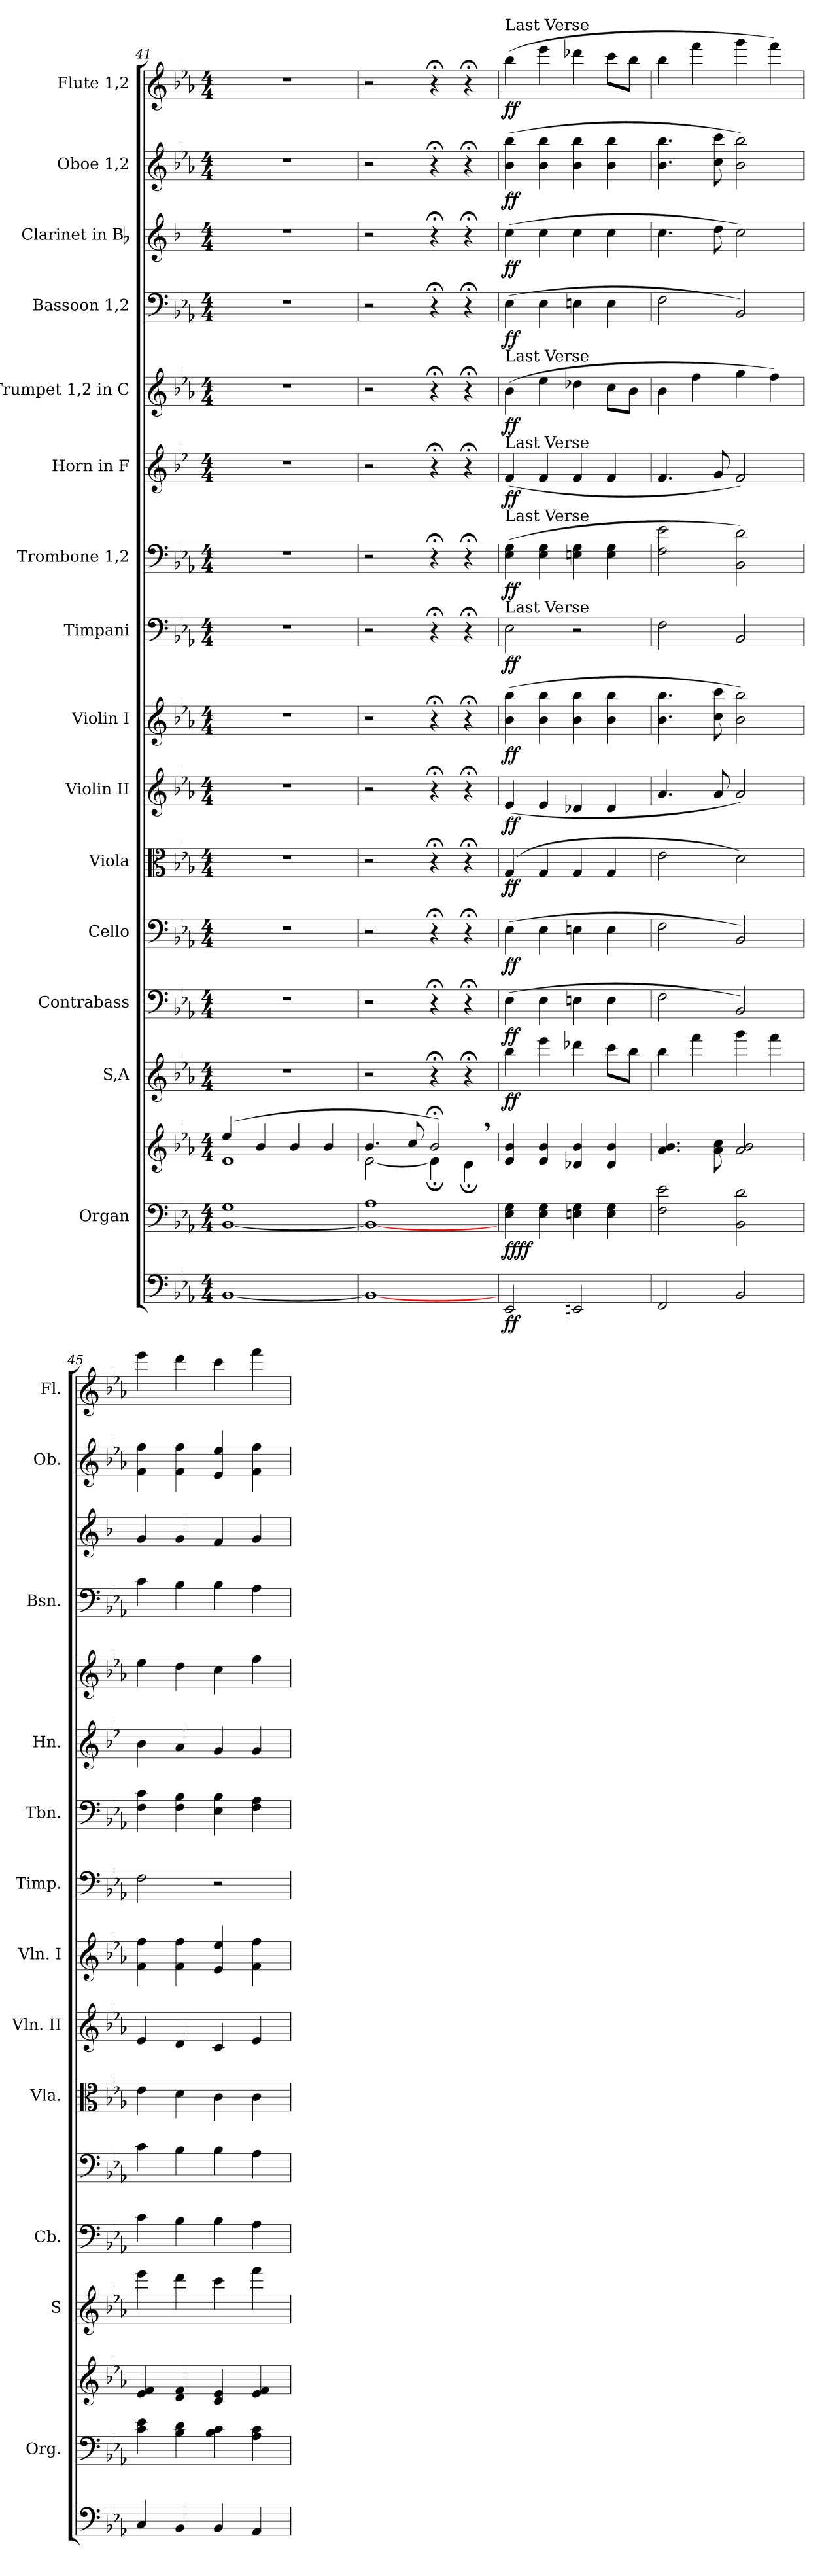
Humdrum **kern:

**kern	**dynam	**kern	**kern	**dynam	**kern	**dynam	**kern	**dynam	**kern	**dynam	**kern	**dynam	**kern	**dynam	**kern	**dynam	**kern	**dynam	**kern	**dynam	**kern	**dynam	**kern	**dynam	**kern	**dynam	**kern	**dynam	**kern	**dynam	**kern	**dynam
*part16	*part16	*part15	*part15	*part15	*part14	*part14	*part13	*part13	*part12	*part12	*part11	*part11	*part10	*part10	*part9	*part9	*part8	*part8	*part7	*part7	*part6	*part6	*part5	*part5	*part4	*part4	*part3	*part3	*part2	*part2	*part1	*part1
*staff17	*staff17	*staff16	*staff15	*staff15/16	*staff14	*staff14	*staff13	*staff13	*staff12	*staff12	*staff11	*staff11	*staff10	*staff10	*staff9	*staff9	*staff8	*staff8	*staff7	*staff7	*staff6	*staff6	*staff5	*staff5	*staff4	*staff4	*staff3	*staff3	*staff2	*staff2	*staff1	*staff1
*	*	*I"Organ	*	*	*I"S,A	*	*I"Contrabass	*	*I"Cello	*	*I"Viola	*	*I"Violin II	*	*I"Violin I	*	*I"Timpani	*	*I"Trombone 1,2	*	*I"Horn in F	*	*I"Trumpet 1,2 in C	*	*I"Bassoon 1,2	*	*I"Clarinet in Bb	*	*I"Oboe 1,2	*	*I"Flute 1,2	*
*	*	*I'Org.	*	*	*I'S	*	*I'Cb.	*	*	*	*I'Vla.	*	*I'Vln. II	*	*I'Vln. I	*	*I'Timp.	*	*I'Tbn.	*	*I'Hn.	*	*	*	*I'Bsn.	*	*	*	*I'Ob.	*	*I'Fl.	*
*clefF4	*	*clefF4	*clefG2	*	*clefG2	*	*clefF4	*	*clefF4	*	*clefC3	*	*clefG2	*	*clefG2	*	*clefF4	*	*clefF4	*	*clefG2	*	*clefG2	*	*clefF4	*	*clefG2	*	*clefG2	*	*clefG2	*
*	*	*	*	*	*ITrd7c12	*	*ITrd7c12	*	*	*	*	*	*	*	*	*	*	*	*	*	*ITrd4c7	*	*	*	*	*	*ITrd1c2	*	*	*	*	*
*k[b-e-a-]	*	*k[b-e-a-]	*k[b-e-a-]	*	*k[b-e-a-]	*	*k[b-e-a-]	*	*k[b-e-a-]	*	*k[b-e-a-]	*	*k[b-e-a-]	*	*k[b-e-a-]	*	*k[b-e-a-]	*	*k[b-e-a-]	*	*k[b-e-a-]	*	*k[b-e-a-]	*	*k[b-e-a-]	*	*k[b-e-a-]	*	*k[b-e-a-]	*	*k[b-e-a-]	*
*E-:	*	*E-:	*E-:	*	*E-:	*	*E-:	*	*E-:	*	*E-:	*	*E-:	*	*E-:	*	*E-:	*	*E-:	*	*E-:	*	*E-:	*	*E-:	*	*E-:	*	*E-:	*	*E-:	*
*M4/4	*	*M4/4	*M4/4	*	*M4/4	*	*M4/4	*	*M4/4	*	*M4/4	*	*M4/4	*	*M4/4	*	*M4/4	*	*M4/4	*	*M4/4	*	*M4/4	*	*M4/4	*	*M4/4	*	*M4/4	*	*M4/4	*
=41	=41	=41	=41	=41	=41	=41	=41	=41	=41	=41	=41	=41	=41	=41	=41	=41	=41	=41	=41	=41	=41	=41	=41	=41	=41	=41	=41	=41	=41	=41	=41	=41
*	*	*^	*^	*	*	*	*	*	*	*	*	*	*	*	*	*	*	*	*	*	*	*	*	*	*	*	*	*	*	*	*	*
[1BB-	.	1G	[<1BB-	(4ee-/	1e-	.	1r	.	1r	.	1r	.	1r	.	1r	.	1r	.	1r	.	1r	.	1r	.	1r	.	1r	.	1r	.	1r	.	1r	.
.	.	.	.	4b-/	.	.	.	.	.	.	.	.	.	.	.	.	.	.	.	.	.	.	.	.	.	.	.	.	.	.	.	.	.	.
.	.	.	.	4b-/	.	.	.	.	.	.	.	.	.	.	.	.	.	.	.	.	.	.	.	.	.	.	.	.	.	.	.	.	.	.
.	.	.	.	4b-/	.	.	.	.	.	.	.	.	.	.	.	.	.	.	.	.	.	.	.	.	.	.	.	.	.	.	.	.	.	.
=42	=42	=42	=42	=42	=42	=42	=42	=42	=42	=42	=42	=42	=42	=42	=42	=42	=42	=42	=42	=42	=42	=42	=42	=42	=42	=42	=42	=42	=42	=42	=42	=42	=42	=42
1BB-_	.	1A-i	1BB-_	4.b-/	[<2e-\	.	2r	.	2r	.	2r	.	2r	.	2r	.	2r	.	2r	.	2r	.	2r	.	2r	.	2r	.	2r	.	2r	.	2r	.
.	.	.	.	8cc/	.	.	.	.	.	.	.	.	.	.	.	.	.	.	.	.	.	.	.	.	.	.	.	.	.	.	.	.	.	.
.	.	.	.	2b-;<,>/)	4e-;\]	.	4r;<	.	4r;<	.	4r;<	.	4r;<	.	4r;<	.	4r;<	.	4r;<	.	4r;<	.	4r;<	.	4r;<	.	4r;<	.	4r;<	.	4r;<	.	4r;<	.
.	.	.	.	.	4d;\	.	4r;<	.	4r;<	.	4r;<	.	4r;<	.	4r;<	.	4r;<	.	4r;<	.	4r;<	.	4r;<	.	4r;<	.	4r;<	.	4r;<	.	4r;<	.	4r;<	.
*	*	*v	*v	*	*	*	*	*	*	*	*	*	*	*	*	*	*	*	*	*	*	*	*	*	*	*	*	*	*	*	*	*	*	*
=43	=43	=43	=43	=43	=43	=43	=43	=43	=43	=43	=43	=43	=43	=43	=43	=43	=43	=43	=43	=43	=43	=43	=43	=43	=43	=43	=43	=43	=43	=43	=43	=43	=43
!	!	!	!	!	!	!	!	!	!	!	!	!	!	!	!	!	!	!	!	!	!	!	!	!	!	!	!	!	!	!	!	!LO:TX:a:t=Last Verse	!
!	!	!	!	!	!	!	!	!	!	!	!	!	!	!	!	!	!	!	!	!	!	!	!	!LO:TX:a:t=Last Verse	!	!	!	!	!	!	!	!	!
!	!	!	!	!	!	!	!	!	!	!	!	!	!	!	!	!	!	!	!	!	!	!LO:TX:a:t=Last Verse	!	!	!	!	!	!	!	!	!	!	!
!	!	!	!	!	!	!	!	!	!	!	!	!	!	!	!	!	!	!	!	!LO:TX:a:t=Last Verse	!	!	!	!	!	!	!	!	!	!	!	!	!
!	!	!	!	!	!	!	!	!	!	!	!	!	!	!	!	!	!	!LO:TX:a:t=Last Verse	!	!	!	!	!	!	!	!	!	!	!	!	!	!	!
!	!LO:DY:b	!	!	!	!LO:DY:b=2	!	!	!	!	!	!	!	!	!	!	!	!	!	!	!	!	!	!	!	!	!	!	!	!	!	!	!	!
!	!	!	!	!	!LO:DY:n=1:b	!	!LO:DY:b	!	!LO:DY:b	!	!LO:DY:b	!	!LO:DY:b	!	!LO:DY:b	!	!LO:DY:b	!	!LO:DY:b	!	!LO:DY:b	!	!LO:DY:b	!	!LO:DY:b	!	!LO:DY:b	!	!LO:DY:b	!	!LO:DY:b	!	!LO:DY:b
*	*	*	*v	*v	*	*	*	*	*	*	*	*	*	*	*	*	*	*	*	*	*	*	*	*	*	*	*	*	*	*	*	*	*
2EE-/	ff	4E-\ 4G\	4e-/ 4b-/	ff ff	4b-\	ff	(>4EE-\	ff	(>4E-\	ff	(4G/	ff	(<4e-/	ff	(>4b-\ 4bb-\	ff	2E-\	ff	(4E-\ 4G\	ff	(<4B-/	ff	(<4b-\	ff	(>4E-\	ff	(>4b-\	ff	(>4b-\ 4bb-\	ff	(>4bb-\	ff
.	.	4E-\ 4G\	4e-/ 4b-/	.	4ee-\	.	4EE-\	.	4E-\	.	4G/	.	4e-/	.	4b-\ 4bb-\	.	.	.	4E-\ 4G\	.	4B-/	.	4ee-\	.	4E-\	.	4b-\	.	4b-\ 4bb-\	.	4eee-\	.
2EEn/	.	4En\ 4G\	4d-X/ 4b-/	.	4dd-X\	.	4EEn\	.	4En\	.	4G/	.	4d-X/	.	4b-\ 4bb-\	.	2r	.	4En\ 4G\	.	4B-/	.	4dd-X\	.	4En\	.	4b-\	.	4b-\ 4bb-\	.	4ddd-X\	.
.	.	4E\ 4G\	4d-/ 4b-/	.	8cc\L	.	4EE\	.	4E\	.	4G/	.	4d-/	.	4b-\ 4bb-\	.	.	.	4E\ 4G\	.	4B-/	.	8cc\L	.	4E\	.	4b-\	.	4b-\ 4bb-\	.	8ccc\L	.
.	.	.	.	.	8b-\J	.	.	.	.	.	.	.	.	.	.	.	.	.	.	.	.	.	8b-\J	.	.	.	.	.	.	.	8bb-\J	.
=44	=44	=44	=44	=44	=44	=44	=44	=44	=44	=44	=44	=44	=44	=44	=44	=44	=44	=44	=44	=44	=44	=44	=44	=44	=44	=44	=44	=44	=44	=44	=44	=44
2FF/	.	2F\ 2e-\	4.a-/ 4.b-/	.	4b-\	.	2FF\	.	2F\	.	2e-\	.	4.a-/	.	4.b-\ 4.bb-\	.	2F\	.	2F\ 2e-\	.	4.B-/	.	4b-\	.	2F\	.	4.b-\	.	4.b-\ 4.bb-\	.	4bb-\	.
.	.	.	.	.	4ff\	.	.	.	.	.	.	.	.	.	.	.	.	.	.	.	.	.	4ff\	.	.	.	.	.	.	.	4fff\	.
.	.	.	8a-\ 8cc\	.	.	.	.	.	.	.	.	.	8a-/	.	8cc\ 8ccc\	.	.	.	.	.	8c/	.	.	.	.	.	8cc\	.	8cc\ 8ccc\	.	.	.
2BB-/	.	2BB-\ 2d\	2a-/ 2b-/	.	4gg\	.	2BBB-/)	.	2BB-/)	.	2d\)	.	2a-/)	.	2b-\ 2bb-\)	.	2BB-/	.	2BB-\ 2d\)	.	2B-/)	.	4gg\	.	2BB-/)	.	2b-\)	.	2b-\ 2bb-\)	.	4ggg\	.
.	.	.	.	.	4ff\	.	.	.	.	.	.	.	.	.	.	.	.	.	.	.	.	.	4ff\)	.	.	.	.	.	.	.	4fff\)	.
=45	=45	=45	=45	=45	=45	=45	=45	=45	=45	=45	=45	=45	=45	=45	=45	=45	=45	=45	=45	=45	=45	=45	=45	=45	=45	=45	=45	=45	=45	=45	=45	=45
4C/	.	4c\ 4e-\	4e-/ 4f/	.	4ee-\	.	4C\	.	4c\	.	4e-\	.	4e-/	.	4f\ 4ff\	.	2F\	.	4F\ 4c\	.	4e-\	.	4ee-\	.	4c\	.	4f/	.	4f\ 4ff\	.	4eee-\	.
4BB-/	.	4B-\ 4d\	4d/ 4f/	.	4dd\	.	4BB-\	.	4B-\	.	4d\	.	4d/	.	4f\ 4ff\	.	.	.	4F\ 4B-\	.	4d/	.	4dd\	.	4B-\	.	4f/	.	4f\ 4ff\	.	4ddd\	.
4BB-/	.	4B-\ 4c\	4c/ 4e-/	.	4cc\	.	4BB-\	.	4B-\	.	4c\	.	4c/	.	4e-/ 4ee-/	.	2r	.	4E-\ 4B-\	.	4c/	.	4cc\	.	4B-\	.	4e-/	.	4e-/ 4ee-/	.	4ccc\	.
4AA-/	.	4A-\ 4c\	4e-/ 4f/	.	4ff\	.	4AA-\	.	4A-\	.	4c\	.	4e-/	.	4f\ 4ff\	.	.	.	4F\ 4A-\	.	4c/	.	4ff\	.	4A-\	.	4f/	.	4f\ 4ff\	.	4fff\	.
=	=	=	=	=	=	=	=	=	=	=	=	=	=	=	=	=	=	=	=	=	=	=	=	=	=	=	=	=	=	=	=	=
*-	*-	*-	*-	*-	*-	*-	*-	*-	*-	*-	*-	*-	*-	*-	*-	*-	*-	*-	*-	*-	*-	*-	*-	*-	*-	*-	*-	*-	*-	*-	*-	*-
